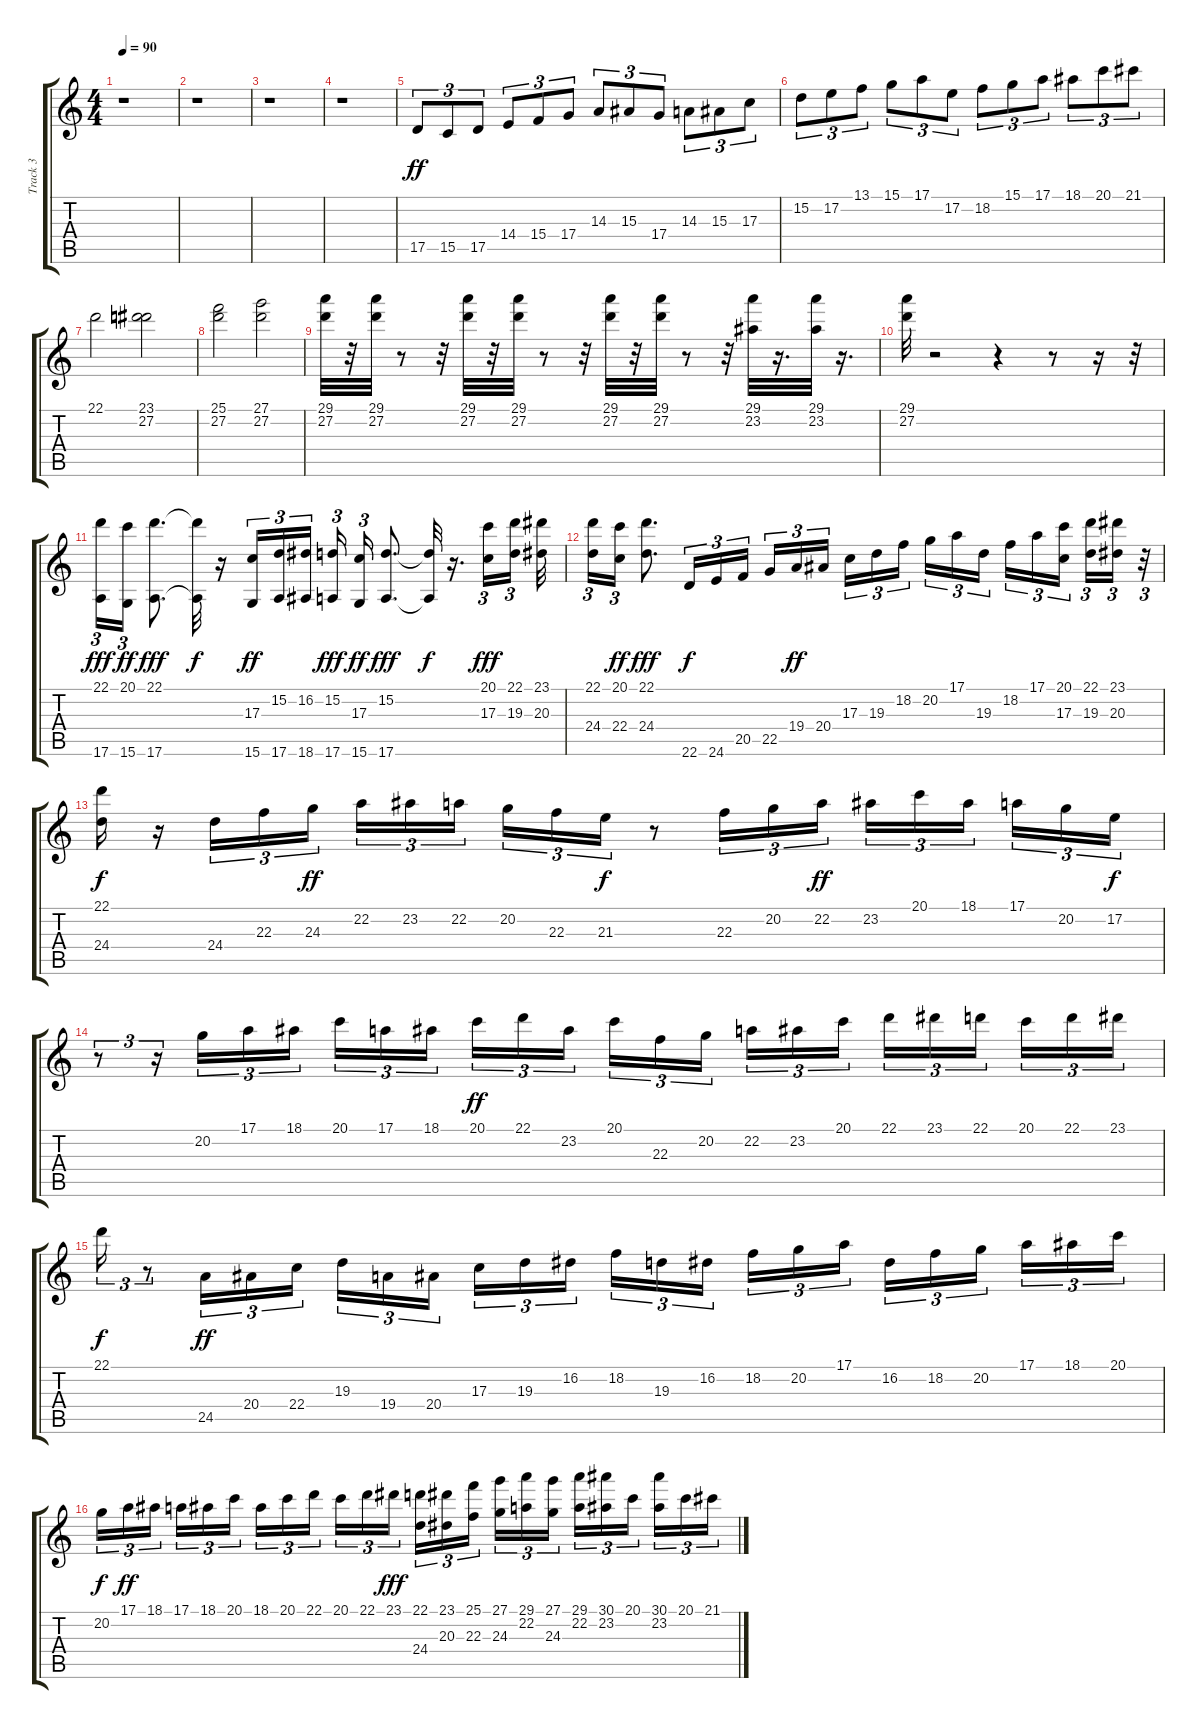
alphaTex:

\track ("Track 3" "Track 3") {instrument stringensemble1}
\staff {score tabs}
\tuning (E4 B3 G3 D3 A2 E2) {hide}
\ts (4 4)
\tempo 90
\clef g2
\ks c
r.1{dy f} |
r.1 |
r.1 |
r.1 |
17.5.8{tu (3 2) dy ff} 15.5.8{tu (3 2)} 17.5.8{tu (3 2)} 14.4.8{tu (3 2)} 15.4.8{tu (3 2)} 17.4.8{tu (3 2)} 14.3.8{tu (3 2)} 15.3.8{tu (3 2)} 17.4.8{tu (3 2)} 14.3.8{tu (3 2)} 15.3.8{tu (3 2)} 17.3.8{tu (3 2)} |
15.2.8{tu (3 2)} 17.2.8{tu (3 2)} 13.1.8{tu (3 2)} 15.1.8{tu (3 2)} 17.1.8{tu (3 2)} 17.2.8{tu (3 2)} 18.2.8{tu (3 2)} 15.1.8{tu (3 2)} 17.1.8{tu (3 2)} 18.1.8{tu (3 2)} 20.1.8{tu (3 2)} 21.1.8{tu (3 2)} |
22.1.2 (23.1 27.2).2 |
(25.1 27.2).2 (27.1 27.2).2 |
(29.1 27.2).32 r.32 (29.1 27.2).32 r.8 r.32 (29.1 27.2).32 r.32 (29.1 27.2).32 r.8 r.32 (29.1 27.2).32 r.32 (29.1 27.2).32 r.8 r.32 (29.1 23.2).32 r.16{d} (29.1 23.2).32 r.16{d} |
(29.1 27.2).32 r.2 r.4 r.8 r.16 r.32 |
(22.1 17.6).16{tu (3 2) dy fff} (20.1 15.6).16{tu (3 2) dy ff} (22.1 17.6).8{d dy fff} (22.1{t} 17.6{t}).32{dy f} r.16 (17.3 15.6).16{tu (3 2) dy ff} (15.2 17.6).16{tu (3 2)} (16.2 18.6).16{tu (3 2) beam splitsecondary} (15.2 17.6).16{tu (3 2) dy fff} (17.3 15.6).16{tu (3 2) dy ff} (15.2 17.6).8{d dy fff} (15.2{t} 17.6{t}).32{dy f} r.16{d} (20.1 17.3).16{tu (3 2) dy fff} (22.1 19.3).16{tu (3 2) beam splitsecondary} (23.1 20.3).32 |
(22.1 24.4).16{tu (3 2)} (20.1 22.4).16{tu (3 2) dy ff} (22.1 24.4).8{d dy fff} 22.6.16{tu (3 2) dy f} 24.6.16{tu (3 2)} 20.5.16{tu (3 2) beam splitsecondary} 22.5.16{tu (3 2)} 19.4.16{tu (3 2) dy ff} 20.4.16{tu (3 2)} 17.3.16{tu (3 2)} 19.3.16{tu (3 2)} 18.2.16{tu (3 2) beam splitsecondary} 20.2.16{tu (3 2)} 17.1.16{tu (3 2)} 19.3.16{tu (3 2)} 18.2.16{tu (3 2)} 17.1.16{tu (3 2)} (20.1 17.3).16{tu (3 2) beam splitsecondary} (22.1 19.3).16{tu (3 2)} (23.1 20.3).16{tu (3 2)} r.32{tu (3 2)} |
(22.1 24.4).16{dy f} r.16 24.4.16{tu (3 2)} 22.3.16{tu (3 2)} 24.3.16{tu (3 2) dy ff} 22.2.16{tu (3 2)} 23.2.16{tu (3 2)} 22.2.16{tu (3 2) beam splitsecondary} 20.2.16{tu (3 2)} 22.3.16{tu (3 2)} 21.3.16{tu (3 2) dy f} r.8 22.3.16{tu (3 2)} 20.2.16{tu (3 2)} 22.2.16{tu (3 2) dy ff} 23.2.16{tu (3 2)} 20.1.16{tu (3 2)} 18.1.16{tu (3 2) beam splitsecondary} 17.1.16{tu (3 2)} 20.2.16{tu (3 2)} 17.2.16{tu (3 2) dy f} |
r.8{tu (3 2)} r.16{tu (3 2)} 20.2.16{tu (3 2)} 17.1.16{tu (3 2)} 18.1.16{tu (3 2)} 20.1.16{tu (3 2)} 17.1.16{tu (3 2)} 18.1.16{tu (3 2) beam splitsecondary} 20.1.16{tu (3 2) dy ff} 22.1.16{tu (3 2)} 23.2.16{tu (3 2)} 20.1.16{tu (3 2)} 22.3.16{tu (3 2)} 20.2.16{tu (3 2) beam splitsecondary} 22.2.16{tu (3 2)} 23.2.16{tu (3 2)} 20.1.16{tu (3 2)} 22.1.16{tu (3 2)} 23.1.16{tu (3 2)} 22.1.16{tu (3 2) beam splitsecondary} 20.1.16{tu (3 2)} 22.1.16{tu (3 2)} 23.1.16{tu (3 2)} |
22.1.16{tu (3 2) dy f} r.8{tu (3 2)} 24.5.16{tu (3 2) dy ff} 20.4.16{tu (3 2)} 22.4.16{tu (3 2)} 19.3.16{tu (3 2)} 19.4.16{tu (3 2)} 20.4.16{tu (3 2) beam splitsecondary} 17.3.16{tu (3 2)} 19.3.16{tu (3 2)} 16.2.16{tu (3 2)} 18.2.16{tu (3 2)} 19.3.16{tu (3 2)} 16.2.16{tu (3 2) beam splitsecondary} 18.2.16{tu (3 2)} 20.2.16{tu (3 2)} 17.1.16{tu (3 2)} 16.2.16{tu (3 2)} 18.2.16{tu (3 2)} 20.2.16{tu (3 2) beam splitsecondary} 17.1.16{tu (3 2)} 18.1.16{tu (3 2)} 20.1.16{tu (3 2)} |
20.2.16{tu (3 2) dy f} 17.1.16{tu (3 2) dy ff} 18.1.16{tu (3 2) beam splitsecondary} 17.1.16{tu (3 2)} 18.1.16{tu (3 2)} 20.1.16{tu (3 2)} 18.1.16{tu (3 2)} 20.1.16{tu (3 2)} 22.1.16{tu (3 2) beam splitsecondary} 20.1.16{tu (3 2)} 22.1.16{tu (3 2)} 23.1.16{tu (3 2) dy fff} (22.1 24.4).16{tu (3 2)} (23.1 20.3).16{tu (3 2)} (25.1 22.3).16{tu (3 2) beam splitsecondary} (27.1 24.3).16{tu (3 2)} (29.1 22.2).16{tu (3 2)} (27.1 24.3).16{tu (3 2)} (29.1 22.2).16{tu (3 2)} (30.1 23.2).16{tu (3 2)} 20.1.16{tu (3 2) beam splitsecondary} (30.1 23.2).16{tu (3 2)} 20.1.16{tu (3 2)} 21.1.16{tu (3 2)}
